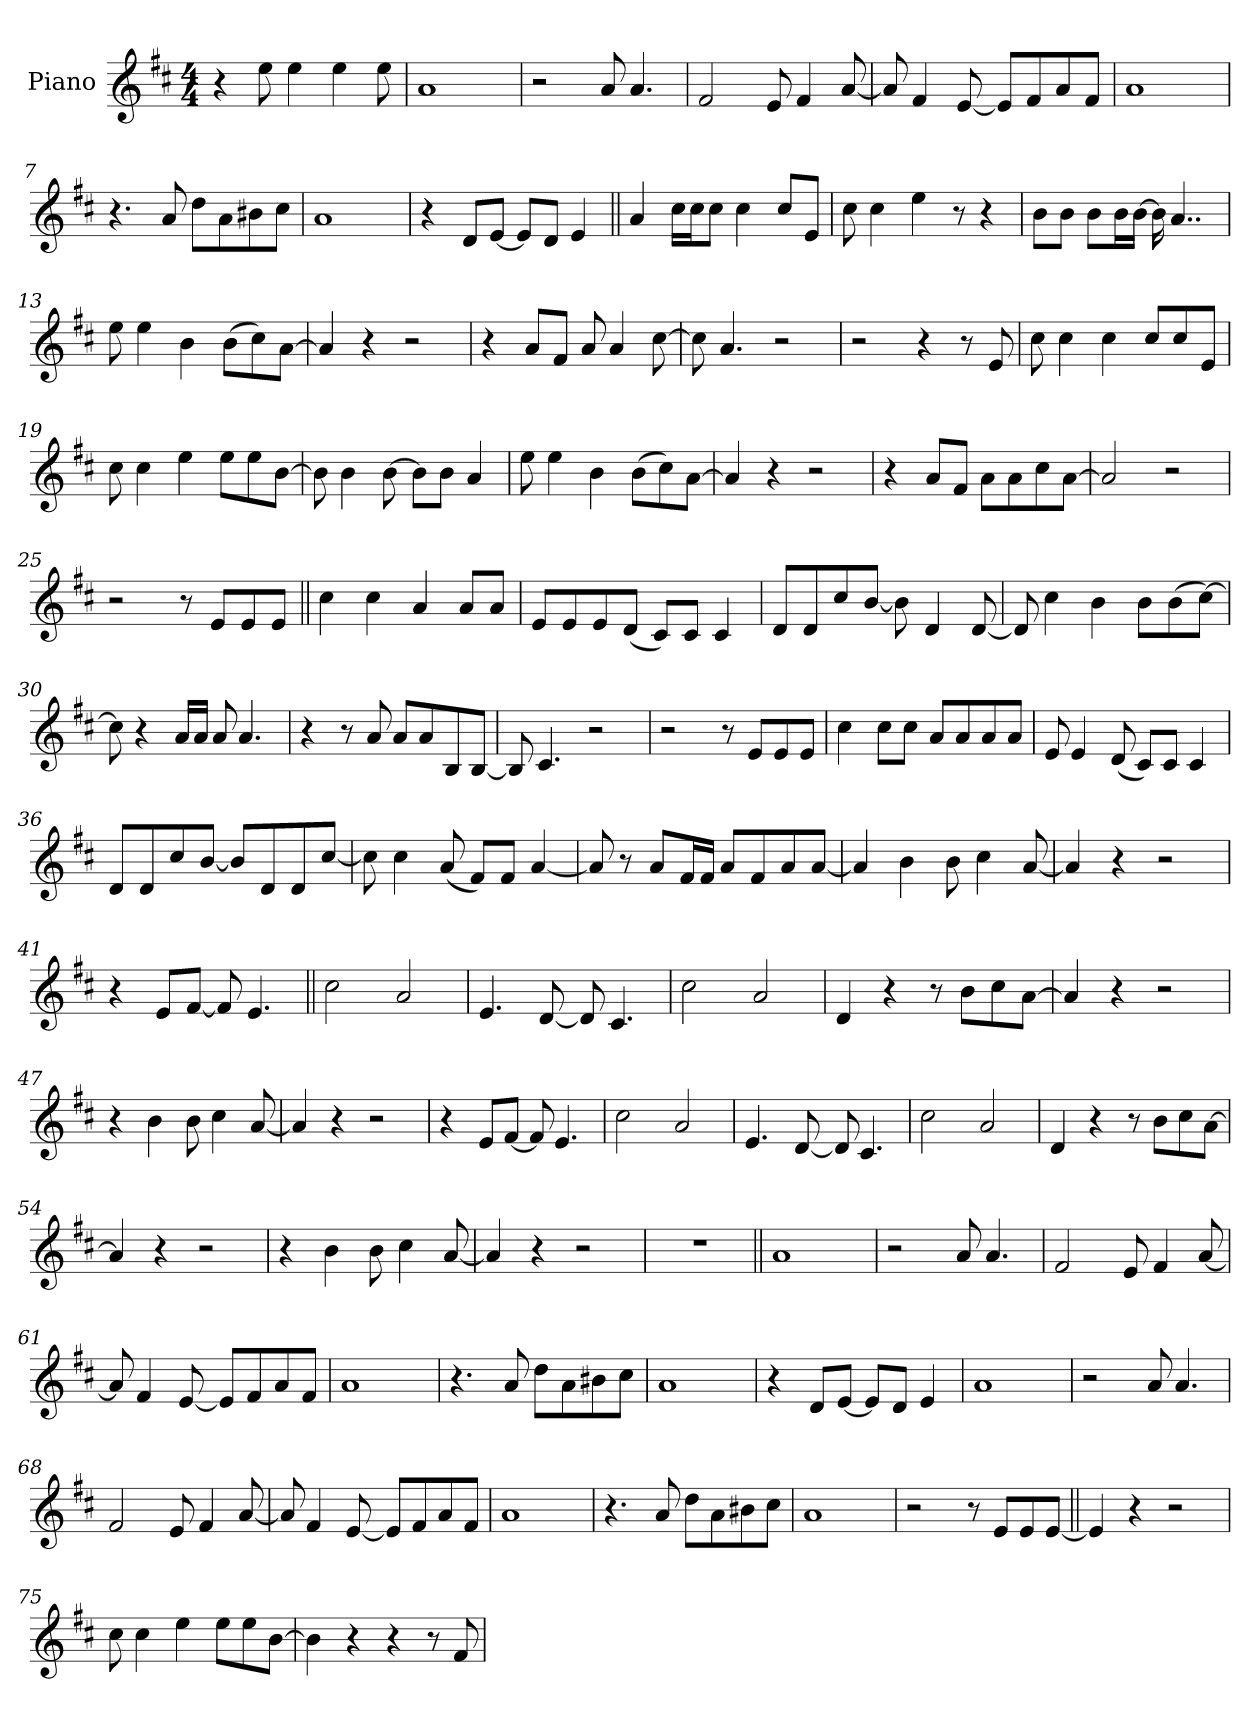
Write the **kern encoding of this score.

**kern
*part1
*staff1
*I"Piano
*I'Pno.
*clefG2
*k[f#c#]
*M4/4
*MM120
=1
4r
8ee!
4ee!
4ee!
8ee!
=2
1a!
=3
2r
8a!
4.a!
=4
2f#!
8e!
4f#!
[8a!
=5
8a!]
4f#!
[8e!
8e!L]
8f#!
8a!
8f#!J
=6
1a!
=7
4.r
8a!
8dd!L
8a!
8b#X!
8cc#!J
=8
1a!
=9
4r
8d!L
[8e!J
8e!L]
8d!J
4e!
=10||
4a!
16cc#LL
16cc#J
8cc#J
4cc#
8cc#L
8eJ
=11
8cc#
4cc#
4ee
8r
4r
=12
8bL
8bJ
8bL
16bL
[16bJJ
16b]
4..a
=13
8ee
4ee
4b
(>8bL
8cc#)
[8aJ
=14
4a]
4r
2r
=15
4r
8aL
8f#J
8a
4a
[8cc#
=16
8cc#]
4.a
2r
=17
2r
4r
8r
8e
=18
8cc#
4cc#
4cc#
8cc#L
8cc#
8eJ
=19
8cc#
4cc#
4ee
8eeL
8ee
[8bJ
=20
8b]
4b
[8b
8bL]
8bJ
4a
=21
8ee
4ee
4b
(>8bL
8cc#)
[8aJ
=22
4a]
4r
2r
=23
4r
8aL
8f#J
8aL
8a
8cc#
[8aJ
=24
2a]
2r
=25
2r
8r
8eL
8e
8eJ
=26||
4cc#
4cc#
4a
8aL
8aJ
=27
8eL
8e
8e
(<8dJ
8c#L)
8c#J
4c#
=28
8dL
8d
8cc#
[8bJ
8b]
4d
[8d
=29
8d]
4cc#
4b
8bL
(>8b
[8cc#J)
=30
8cc#]
4r
16aLL
16aJJ
8a
4.a
=31
4r
8r
8a
8aL
8a
8B
[8BJ
=32
8B]
4.c#
2r
=33
2r
8r
8eL
8e
8eJ
=34
4cc#
8cc#L
8cc#J
8aL
8a
8a
8aJ
=35
8e
4e
(<8d
8c#L)
8c#J
4c#
=36
8dL
8d
8cc#
[8bJ
8bL]
8d
8d
[8cc#J
=37
8cc#]
4cc#
(<8a
8f#L)
8f#J
[4a
=38
8a]
8r
8aL
16f#L
16f#JJ
8aL
8f#
8a
[8aJ
=39
4a]
4b
8b
4cc#
[8a
=40
4a]
4r
2r
=41
4r
8eL
[8f#J
8f#]
4.e
=42||
2cc#
2a
=43
4.e
[8d
8d]
4.c#
=44
2cc#
2a
=45
4d
4r
8r
8bL
8cc#
[8aJ
=46
4a]
4r
2r
=47
4r
4b
8b
4cc#
[8a
=48
4a]
4r
2r
=49
4r
8eL
[8f#J
8f#]
4.e
=50
2cc#
2a
=51
4.e
[8d
8d]
4.c#
=52
2cc#
2a
=53
4d
4r
8r
8bL
8cc#
[8aJ
=54
4a]
4r
2r
=55
4r
4b
8b
4cc#
[8a
=56
4a]
4r
2r
=57
1r
=58||
1a!
=59
2r
8a!
4.a!
=60
2f#!
8e!
4f#!
[8a!
=61
8a!]
4f#!
[8e!
8e!L]
8f#!
8a!
8f#!J
=62
1a!
=63
4.r
8a!
8dd!L
8a!
8b#X!
8cc#!J
=64
1a!
=65
4r
8d!L
[8e!J
8e!L]
8d!J
4e!
=66
1a!
=67
2r
8a!
4.a!
=68
2f#!
8e!
4f#!
[8a!
=69
8a!]
4f#!
[8e!
8e!L]
8f#!
8a!
8f#!J
=70
1a!
=71
4.r
8a!
8dd!L
8a!
8b#X!
8cc#!J
=72
1a!
=73
2r
8r
8eL
8e
[8eJ
=74||
4e]
4r
2r
=75
8cc#
4cc#
4ee
8eeL
8ee
[8bJ
=76
4b]
4r
4r
8r
8f#
=
*-
